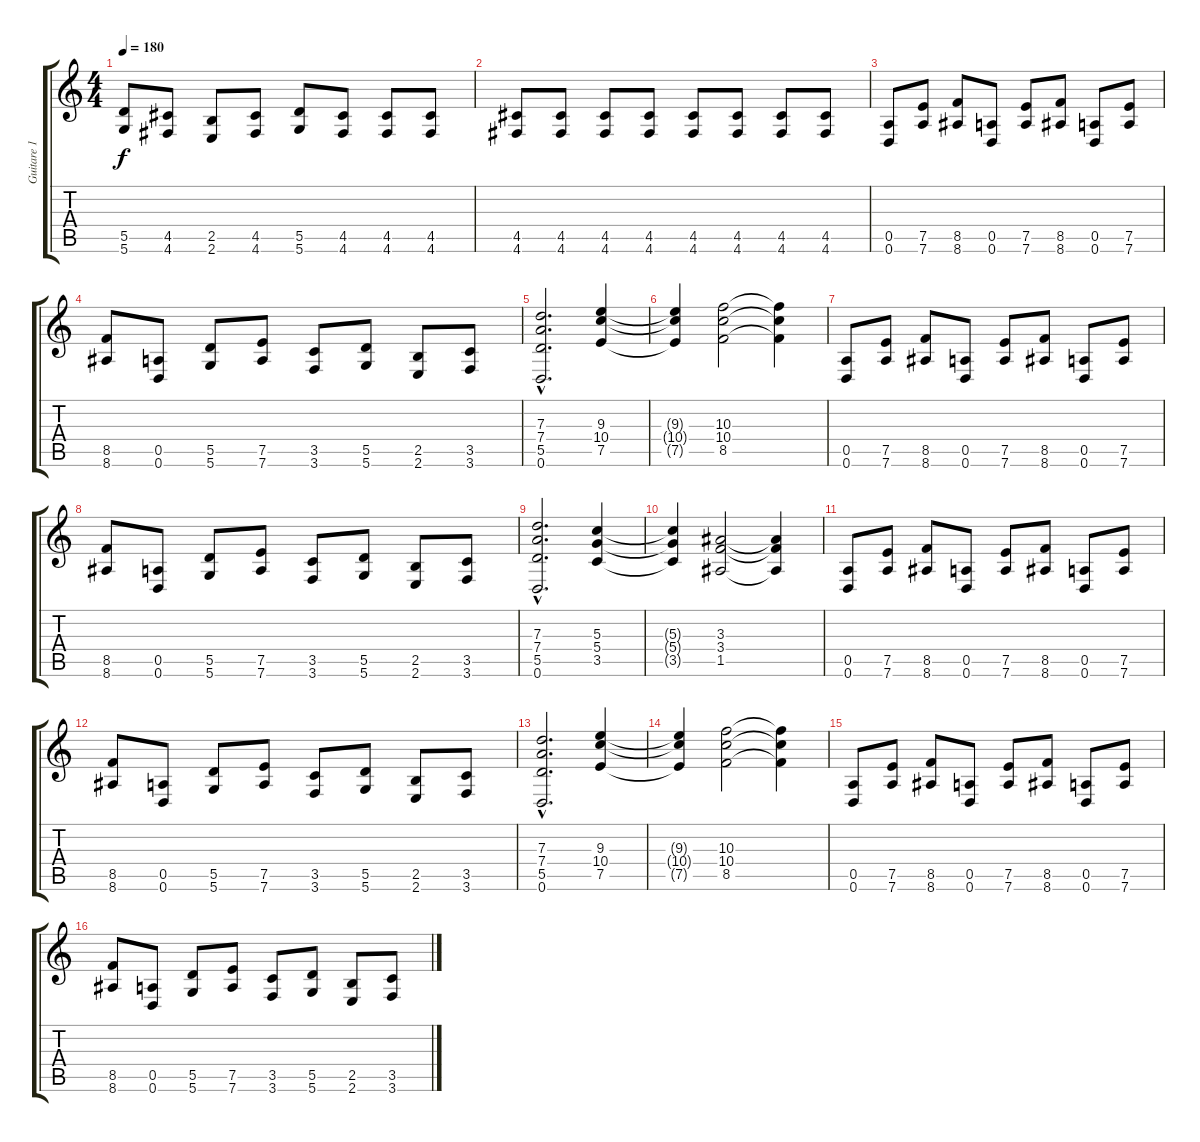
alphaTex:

\track ("Guitare 1" "Guitare 1") {instrument distortionguitar}
\staff {score tabs}
\tuning (E4 B3 G3 D3 A2 D2) {hide}
\ts (4 4)
\tempo 180
\clef g2
\ks c
(5.5 5.6).8{dy f} (4.5 4.6).8 (2.5 2.6).8 (4.5 4.6).8 (5.5 5.6).8 (4.5 4.6).8 (4.5 4.6).8 (4.5 4.6).8 |
(4.5 4.6).8 (4.5 4.6).8 (4.5 4.6).8 (4.5 4.6).8 (4.5 4.6).8 (4.5 4.6).8 (4.5 4.6).8 (4.5 4.6).8 |
(0.5 0.6).8{instrument distortionguitar} (7.5 7.6).8 (8.5 8.6).8 (0.5 0.6).8 (7.5 7.6).8 (8.5 8.6).8 (0.5 0.6).8 (7.5 7.6).8 |
(8.5 8.6).8 (0.5 0.6).8 (5.5 5.6).8 (7.5 7.6).8 (3.5 3.6).8 (5.5 5.6).8 (2.5 2.6).8 (3.5 3.6).8 |
(7.3{hac} 7.4{hac} 5.5{hac} 0.6{hac}).2{d} (9.3 10.4 7.5).4 |
(9.3{t} 10.4{t} 7.5{t}).4 (10.3 10.4 8.5).2 (10.3{t} 10.4{t} 8.5{t}).4 |
(0.5 0.6).8{instrument distortionguitar} (7.5 7.6).8 (8.5 8.6).8 (0.5 0.6).8 (7.5 7.6).8 (8.5 8.6).8 (0.5 0.6).8 (7.5 7.6).8 |
(8.5 8.6).8 (0.5 0.6).8 (5.5 5.6).8 (7.5 7.6).8 (3.5 3.6).8 (5.5 5.6).8 (2.5 2.6).8 (3.5 3.6).8 |
(7.3{hac} 7.4{hac} 5.5{hac} 0.6{hac}).2{d} (5.3 5.4 3.5).4 |
(5.3{t} 5.4{t} 3.5{t}).4 (3.3 3.4 1.5).2 (3.3{t} 3.4{t} 1.5{t}).4 |
(0.5 0.6).8{instrument distortionguitar} (7.5 7.6).8 (8.5 8.6).8 (0.5 0.6).8 (7.5 7.6).8 (8.5 8.6).8 (0.5 0.6).8 (7.5 7.6).8 |
(8.5 8.6).8 (0.5 0.6).8 (5.5 5.6).8 (7.5 7.6).8 (3.5 3.6).8 (5.5 5.6).8 (2.5 2.6).8 (3.5 3.6).8 |
(7.3{hac} 7.4{hac} 5.5{hac} 0.6{hac}).2{d} (9.3 10.4 7.5).4 |
(9.3{t} 10.4{t} 7.5{t}).4 (10.3 10.4 8.5).2 (10.3{t} 10.4{t} 8.5{t}).4 |
(0.5 0.6).8{instrument distortionguitar} (7.5 7.6).8 (8.5 8.6).8 (0.5 0.6).8 (7.5 7.6).8 (8.5 8.6).8 (0.5 0.6).8 (7.5 7.6).8 |
(8.5 8.6).8 (0.5 0.6).8 (5.5 5.6).8 (7.5 7.6).8 (3.5 3.6).8 (5.5 5.6).8 (2.5 2.6).8 (3.5 3.6).8
